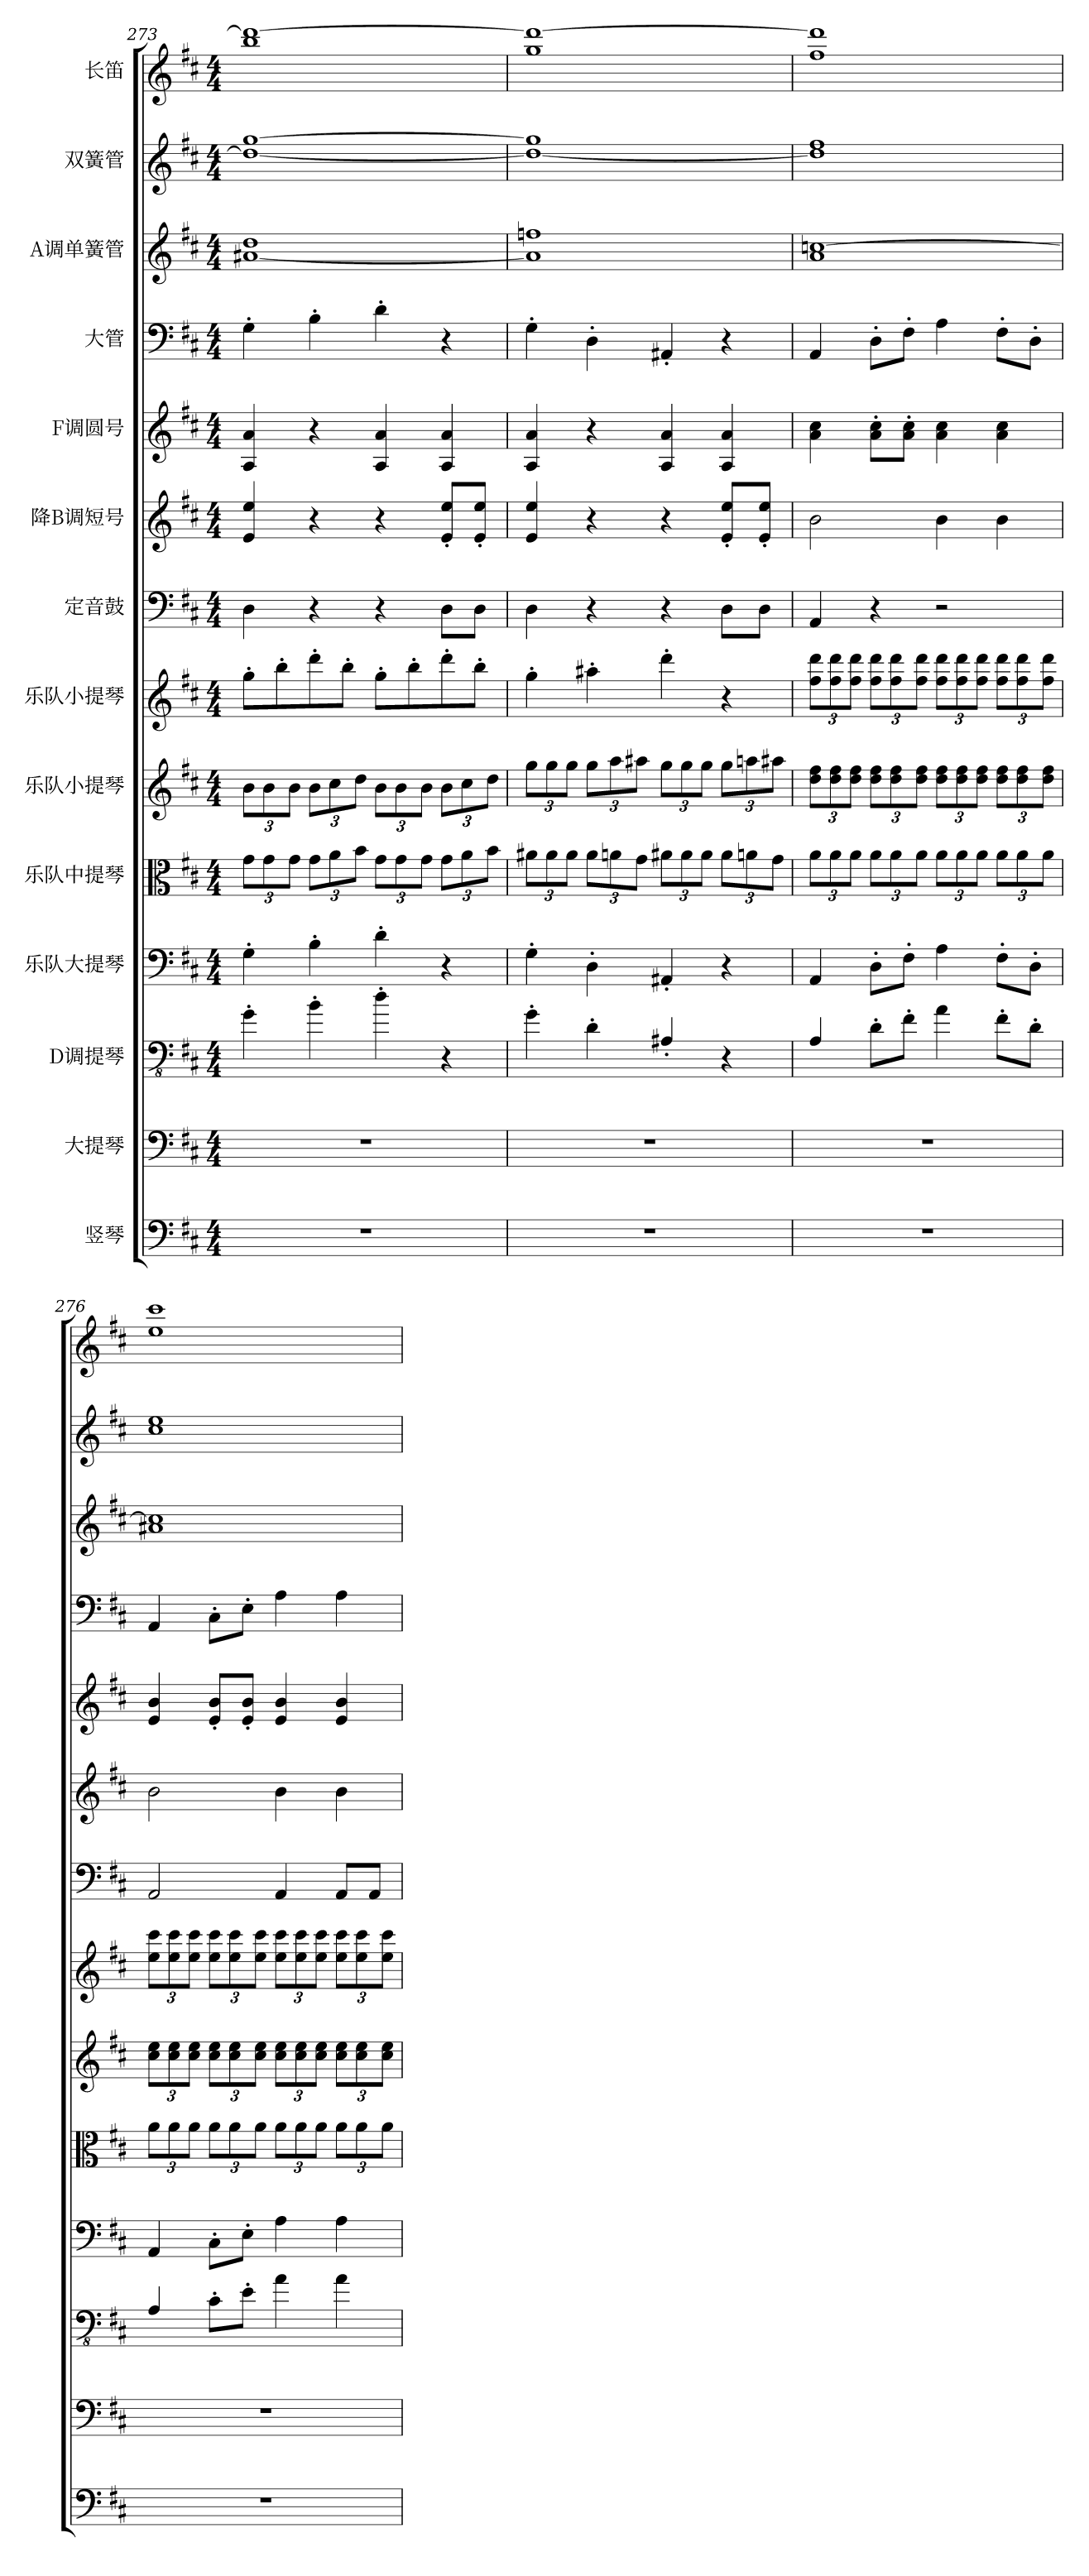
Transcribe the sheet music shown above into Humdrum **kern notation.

**kern	**kern	**kern	**kern	**kern	**kern	**kern	**kern	**kern	**kern	**kern	**kern	**kern	**kern
*part14	*part13	*part12	*part11	*part10	*part9	*part8	*part7	*part6	*part5	*part4	*part3	*part2	*part1
*staff14	*staff13	*staff12	*staff11	*staff10	*staff9	*staff8	*staff7	*staff6	*staff5	*staff4	*staff3	*staff2	*staff1
*I"竖琴	*I"大提琴	*I"D调提琴	*I"乐队大提琴	*I"乐队中提琴	*I"乐队小提琴	*I"乐队小提琴	*I"定音鼓	*I"降B调短号	*I"F调圆号	*I"大管	*I"A调单簧管	*I"双簧管	*I"长笛
*clefF4	*clefF4	*clefFv4	*clefF4	*clefC3	*clefG2	*clefG2	*clefF4	*clefG2	*clefG2	*clefF4	*clefG2	*clefG2	*clefG2
*	*	*ITrd7c12	*	*	*	*	*	*ITrd1c2	*ITrd4c7	*	*ITrd2c3	*	*
*k[f#c#]	*k[f#c#]	*k[f#c#]	*k[f#c#]	*k[f#c#]	*k[f#c#]	*k[f#c#]	*k[f#c#]	*k[]	*k[f#]	*k[f#c#]	*k[f#c#g#d#a#]	*k[f#c#]	*k[f#c#]
*M4/4	*M4/4	*M4/4	*M4/4	*M4/4	*M4/4	*M4/4	*M4/4	*M4/4	*M4/4	*M4/4	*M4/4	*M4/4	*M4/4
*	*	*	*	*Xbrackettup	*Xbrackettup	*	*	*	*	*	*	*	*
=273	=273	=273	=273	=273	=273	=273	=273	=273	=273	=273	=273	=273	=273
*	*	*	*	*	*	*	*	*	*	*	*^	*^	*
1r	1r	4GG'\	4G'\	12g\L	12b\L	8gg'\L	4D\	4d/ 4dd/	4D/ 4d/	4G'\	1b	[1f##X	[1gg	1dd_	1bb 1ddd_
.	.	.	.	12g\	12b\	.	.	.	.	.	.	.	.	.	.
.	.	.	.	.	.	8bb'\	.	.	.	.	.	.	.	.	.
.	.	.	.	12g\J	12b\J	.	.	.	.	.	.	.	.	.	.
.	.	4BB'\	4B'\	12g\L	12b\L	8ddd'\	4r	4r	4r	4B'\	.	.	.	.	.
.	.	.	.	12a\	12cc#\	.	.	.	.	.	.	.	.	.	.
.	.	.	.	.	.	8bb'\J	.	.	.	.	.	.	.	.	.
.	.	.	.	12b\J	12dd\J	.	.	.	.	.	.	.	.	.	.
.	.	4D'\	4d'\	12g\L	12b\L	8gg'\L	4r	4r	4D/ 4d/	4d'\	.	.	.	.	.
.	.	.	.	12g\	12b\	.	.	.	.	.	.	.	.	.	.
.	.	.	.	.	.	8bb'\	.	.	.	.	.	.	.	.	.
.	.	.	.	12g\J	12b\J	.	.	.	.	.	.	.	.	.	.
.	.	4r	4r	12g\L	12b\L	8ddd'\	8D\L	8d/' 8dd/'L	4D/ 4d/	4r	.	.	.	.	.
.	.	.	.	12a\	12cc#\	.	.	.	.	.	.	.	.	.	.
.	.	.	.	.	.	8bb'\J	8D\J	8d/' 8dd/'J	.	.	.	.	.	.	.
.	.	.	.	12b\J	12dd\J	.	.	.	.	.	.	.	.	.	.
!!LO:PB:g=z
=274	=274	=274	=274	=274	=274	=274	=274	=274	=274	=274	=274	=274	=274	=274	=274
1r	1r	4GG'\	4G'\	12a#X\L	12gg\L	4gg'\	4D\	4d/ 4dd/	4D/ 4d/	4G'\	1ddn	1f##]	1gg]	1dd_	1gg 1ddd_
.	.	.	.	12a#\	12gg\	.	.	.	.	.	.	.	.	.	.
.	.	.	.	12a#\J	12gg\J	.	.	.	.	.	.	.	.	.	.
.	.	4DD'\	4D'\	12a#\L	12gg\L	4aa#X'\	4r	4r	4r	4D'\	.	.	.	.	.
.	.	.	.	12an\	12aa\	.	.	.	.	.	.	.	.	.	.
.	.	.	.	12g\J	12aa#X\J	.	.	.	.	.	.	.	.	.	.
.	.	4AAA#X'/	4AA#X'/	12a#X\L	12gg\L	4ddd'\	4r	4r	4D/ 4d/	4AA#X'/	.	.	.	.	.
.	.	.	.	12a#\	12gg\	.	.	.	.	.	.	.	.	.	.
.	.	.	.	12a#\J	12gg\J	.	.	.	.	.	.	.	.	.	.
.	.	4r	4r	12a#\L	12gg\L	4r	8D\L	8d/' 8dd/'L	4D/ 4d/	4r	.	.	.	.	.
.	.	.	.	12an\	12aan\	.	.	.	.	.	.	.	.	.	.
.	.	.	.	.	.	.	8D\J	8d/' 8dd/'J	.	.	.	.	.	.	.
.	.	.	.	12g\J	12aa#X\J	.	.	.	.	.	.	.	.	.	.
=275	=275	=275	=275	=275	=275	=275	=275	=275	=275	=275	=275	=275	=275	=275	=275
*	*	*	*	*	*	*Xbrackettup	*	*	*	*	*	*	*	*	*
1r	1r	4AAA/	4AA/	12a\L	12dd\ 12ff#\L	12ff#\ 12ddd\L	4AA/	2a\	4d\ 4f#\	4AA/	[1an	1f#	1ff#	1dd]	1ff# 1ddd]
.	.	.	.	12a\	12dd\ 12ff#\	12ff#\ 12ddd\	.	.	.	.	.	.	.	.	.
.	.	.	.	12a\J	12dd\ 12ff#\J	12ff#\ 12ddd\J	.	.	.	.	.	.	.	.	.
.	.	8DD'\L	8D'\L	12a\L	12dd\ 12ff#\L	12ff#\ 12ddd\L	4r	.	8d\' 8f#\'L	8D'\L	.	.	.	.	.
.	.	.	.	12a\	12dd\ 12ff#\	12ff#\ 12ddd\	.	.	.	.	.	.	.	.	.
.	.	8FF#'\J	8F#'\J	.	.	.	.	.	8d\' 8f#\'J	8F#'\J	.	.	.	.	.
.	.	.	.	12a\J	12dd\ 12ff#\J	12ff#\ 12ddd\J	.	.	.	.	.	.	.	.	.
.	.	4AA\	4A\	12a\L	12dd\ 12ff#\L	12ff#\ 12ddd\L	2r	4a\	4d\ 4f#\	4A\	.	.	.	.	.
.	.	.	.	12a\	12dd\ 12ff#\	12ff#\ 12ddd\	.	.	.	.	.	.	.	.	.
.	.	.	.	12a\J	12dd\ 12ff#\J	12ff#\ 12ddd\J	.	.	.	.	.	.	.	.	.
.	.	8FF#'\L	8F#'\L	12a\L	12dd\ 12ff#\L	12ff#\ 12ddd\L	.	4a\	4d\ 4f#\	8F#'\L	.	.	.	.	.
.	.	.	.	12a\	12dd\ 12ff#\	12ff#\ 12ddd\	.	.	.	.	.	.	.	.	.
.	.	8DD'\J	8D'\J	.	.	.	.	.	.	8D'\J	.	.	.	.	.
.	.	.	.	12a\J	12dd\ 12ff#\J	12ff#\ 12ddd\J	.	.	.	.	.	.	.	.	.
*	*	*	*	*	*	*	*	*	*	*	*v	*v	*	*	*
*	*	*	*	*	*	*	*	*	*	*	*	*v	*v	*
!!LO:PB:g=z
=276	=276	=276	=276	=276	=276	=276	=276	=276	=276	=276	=276	=276	=276
1r	1r	4AAA/	4AA/	12a\L	12cc#\ 12ee\L	12ee\ 12ccc#\L	2AA/	2a\	4A/ 4e/	4AA/	1f##X 1a]	1cc# 1ee	1ee 1ccc#
.	.	.	.	12a\	12cc#\ 12ee\	12ee\ 12ccc#\	.	.	.	.	.	.	.
.	.	.	.	12a\J	12cc#\ 12ee\J	12ee\ 12ccc#\J	.	.	.	.	.	.	.
.	.	8CC#'\L	8C#'\L	12a\L	12cc#\ 12ee\L	12ee\ 12ccc#\L	.	.	8A/' 8e/'L	8C#'\L	.	.	.
.	.	.	.	12a\	12cc#\ 12ee\	12ee\ 12ccc#\	.	.	.	.	.	.	.
.	.	8EE'\J	8E'\J	.	.	.	.	.	8A/' 8e/'J	8E'\J	.	.	.
.	.	.	.	12a\J	12cc#\ 12ee\J	12ee\ 12ccc#\J	.	.	.	.	.	.	.
.	.	4AA\	4A\	12a\L	12cc#\ 12ee\L	12ee\ 12ccc#\L	4AA/	4a\	4A/ 4e/	4A\	.	.	.
.	.	.	.	12a\	12cc#\ 12ee\	12ee\ 12ccc#\	.	.	.	.	.	.	.
.	.	.	.	12a\J	12cc#\ 12ee\J	12ee\ 12ccc#\J	.	.	.	.	.	.	.
.	.	4AA\	4A\	12a\L	12cc#\ 12ee\L	12ee\ 12ccc#\L	8AA/L	4a\	4A/ 4e/	4A\	.	.	.
.	.	.	.	12a\	12cc#\ 12ee\	12ee\ 12ccc#\	.	.	.	.	.	.	.
.	.	.	.	.	.	.	8AA/J	.	.	.	.	.	.
.	.	.	.	12a\J	12cc#\ 12ee\J	12ee\ 12ccc#\J	.	.	.	.	.	.	.
=	=	=	=	=	=	=	=	=	=	=	=	=	=
*-	*-	*-	*-	*-	*-	*-	*-	*-	*-	*-	*-	*-	*-
